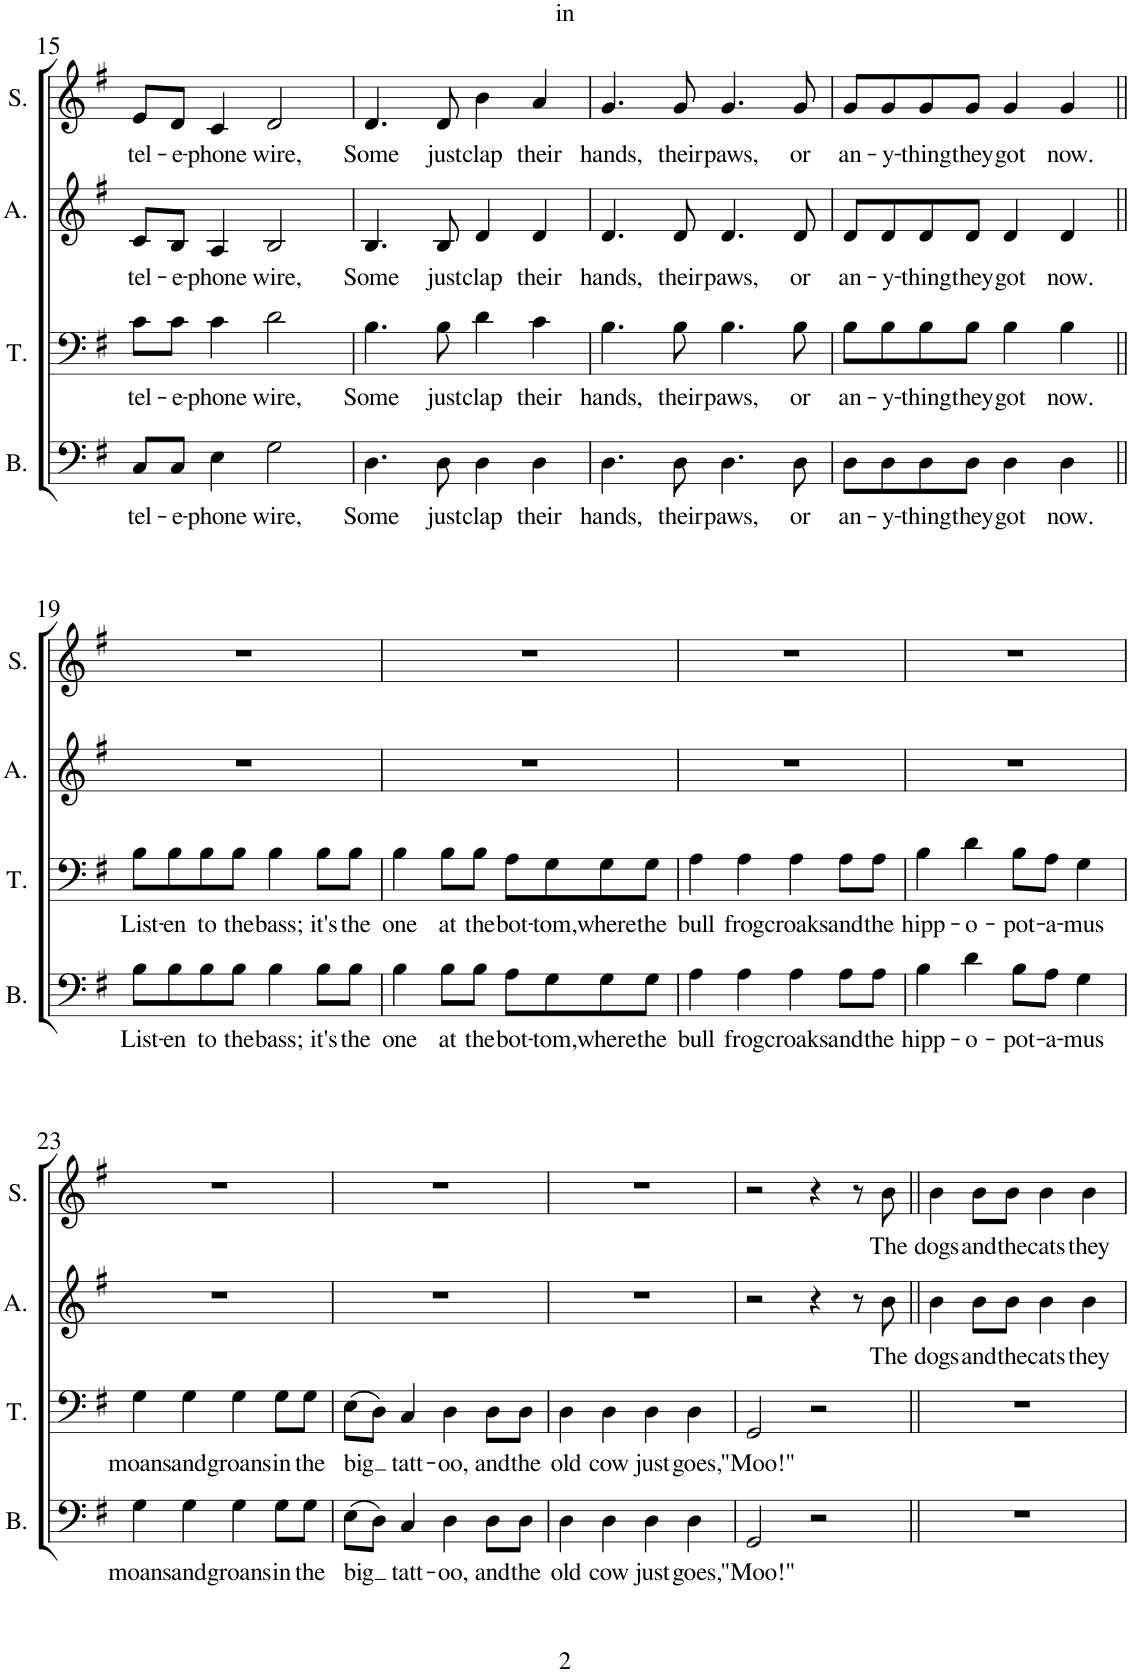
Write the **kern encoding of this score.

**kern	**text	**kern	**text	**kern	**text	**kern	**text
*part4	*part4	*part3	*part3	*part2	*part2	*part1	*part1
*staff4	*staff4	*staff3	*staff3	*staff2	*staff2	*staff1	*staff1
*I"Bass	*	*I"Ten	*	*I"Alt	*	*I"Sop	*
*I'B.	*	*I'T.	*	*I'A.	*	*I'S.	*
!!LO:PB:g=z
*clefF4	*	*clefF4	*	*clefG2	*	*clefG2	*
*k[f#]	*	*k[f#]	*	*k[f#]	*	*k[f#]	*
*M4/4	*	*M4/4	*	*M4/4	*	*M4/4	*
=15	=15	=15	=15	=15	=15	=15	=15
!	!LO:LY:b	!	!LO:LY:b	!	!LO:LY:b	!	!LO:LY:b
8C/L	tel-	8c\L	tel-	8c/L	tel-	8e/L	tel-
!	!LO:LY:b	!	!LO:LY:b	!	!LO:LY:b	!	!LO:LY:b
8C/J	-e-	8c\J	-e-	8B/J	-e-	8d/J	-e-
!	!LO:LY:b	!	!LO:LY:b	!	!LO:LY:b	!	!LO:LY:b
4E\	-phone	4c\	-phone	4A/	-phone	4c/	-phone
!	!LO:LY:b	!	!LO:LY:b	!	!LO:LY:b	!	!LO:LY:b
2G\	wire,	2d\	wire,	2B/	wire,	2d/	wire,
=16	=16	=16	=16	=16	=16	=16	=16
!	!LO:LY:b	!	!LO:LY:b	!	!LO:LY:b	!	!LO:LY:b
4.D\	Some	4.B\	Some	4.B/	Some	4.d/	Some
!	!LO:LY:b	!	!LO:LY:b	!	!LO:LY:b	!	!LO:LY:b
8D\	just	8B\	just	8B/	just	8d/	just
!	!LO:LY:b	!	!LO:LY:b	!	!LO:LY:b	!	!LO:LY:b
4D\	clap	4d\	clap	4d/	clap	4b\	clap
!	!LO:LY:b	!	!LO:LY:b	!	!LO:LY:b	!	!LO:LY:b
4D\	their	4c\	their	4d/	their	4a/	their
=17	=17	=17	=17	=17	=17	=17	=17
!	!LO:LY:b	!	!LO:LY:b	!	!LO:LY:b	!	!LO:LY:b
4.D\	hands,	4.B\	hands,	4.d/	hands,	4.g/	hands,
!	!LO:LY:b	!	!LO:LY:b	!	!LO:LY:b	!	!LO:LY:b
8D\	their	8B\	their	8d/	their	8g/	their
!	!LO:LY:b	!	!LO:LY:b	!	!LO:LY:b	!	!LO:LY:b
4.D\	paws,	4.B\	paws,	4.d/	paws,	4.g/	paws,
!	!LO:LY:b	!	!LO:LY:b	!	!LO:LY:b	!	!LO:LY:b
8D\	or	8B\	or	8d/	or	8g/	or
=18	=18	=18	=18	=18	=18	=18	=18
!	!LO:LY:b	!	!LO:LY:b	!	!LO:LY:b	!	!LO:LY:b
8D\L	an-	8B\L	an-	8d/L	an-	8g/L	an-
!	!LO:LY:b	!	!LO:LY:b	!	!LO:LY:b	!	!LO:LY:b
8D\	-y-	8B\	-y-	8d/	-y-	8g/	-y-
!	!LO:LY:b	!	!LO:LY:b	!	!LO:LY:b	!	!LO:LY:b
8D\	-thing	8B\	-thing	8d/	-thing	8g/	-thing
!	!LO:LY:b	!	!LO:LY:b	!	!LO:LY:b	!	!LO:LY:b
8D\J	they	8B\J	they	8d/J	they	8g/J	they
!	!LO:LY:b	!	!LO:LY:b	!	!LO:LY:b	!	!LO:LY:b
4D\	got	4B\	got	4d/	got	4g/	got
!	!LO:LY:b	!	!LO:LY:b	!	!LO:LY:b	!	!LO:LY:b
4D\	now.	4B\	now.	4d/	now.	4g/	now.
!!LO:LB:g=z
=19||	=19||	=19||	=19||	=19||	=19||	=19||	=19||
!	!LO:LY:b	!	!LO:LY:b	!	!	!	!
8B\L	List-	8B\L	List-	1r	.	1r	.
!	!LO:LY:b	!	!LO:LY:b	!	!	!	!
8B\	-en	8B\	-en	.	.	.	.
!	!LO:LY:b	!	!LO:LY:b	!	!	!	!
8B\	to	8B\	to	.	.	.	.
!	!LO:LY:b	!	!LO:LY:b	!	!	!	!
8B\J	the	8B\J	the	.	.	.	.
!	!LO:LY:b	!	!LO:LY:b	!	!	!	!
4B\	bass;	4B\	bass;	.	.	.	.
!	!LO:LY:b	!	!LO:LY:b	!	!	!	!
8B\L	it's	8B\L	it's	.	.	.	.
!	!LO:LY:b	!	!LO:LY:b	!	!	!	!
8B\J	the	8B\J	the	.	.	.	.
=20	=20	=20	=20	=20	=20	=20	=20
!	!LO:LY:b	!	!LO:LY:b	!	!	!	!
4B\	one	4B\	one	1r	.	1r	.
!	!LO:LY:b	!	!LO:LY:b	!	!	!	!
8B\L	at	8B\L	at	.	.	.	.
!	!LO:LY:b	!	!LO:LY:b	!	!	!	!
8B\J	the	8B\J	the	.	.	.	.
!	!LO:LY:b	!	!LO:LY:b	!	!	!	!
8A\L	bot-	8A\L	bot-	.	.	.	.
!	!LO:LY:b	!	!LO:LY:b	!	!	!	!
8G\	-tom,	8G\	-tom,	.	.	.	.
!	!LO:LY:b	!	!LO:LY:b	!	!	!	!
8G\	where	8G\	where	.	.	.	.
!	!LO:LY:b	!	!LO:LY:b	!	!	!	!
8G\J	the	8G\J	the	.	.	.	.
=21	=21	=21	=21	=21	=21	=21	=21
!	!LO:LY:b	!	!LO:LY:b	!	!	!	!
4A\	bull	4A\	bull	1r	.	1r	.
!	!LO:LY:b	!	!LO:LY:b	!	!	!	!
4A\	frog	4A\	frog	.	.	.	.
!	!LO:LY:b	!	!LO:LY:b	!	!	!	!
4A\	croaks	4A\	croaks	.	.	.	.
!	!LO:LY:b	!	!LO:LY:b	!	!	!	!
8A\L	and	8A\L	and	.	.	.	.
!	!LO:LY:b	!	!LO:LY:b	!	!	!	!
8A\J	the	8A\J	the	.	.	.	.
=22	=22	=22	=22	=22	=22	=22	=22
!	!LO:LY:b	!	!LO:LY:b	!	!	!	!
4B\	hipp-	4B\	hipp-	1r	.	1r	.
!	!LO:LY:b	!	!LO:LY:b	!	!	!	!
4d\	-o-	4d\	-o-	.	.	.	.
!	!LO:LY:b	!	!LO:LY:b	!	!	!	!
8B\L	-pot-	8B\L	-pot-	.	.	.	.
!	!LO:LY:b	!	!LO:LY:b	!	!	!	!
8A\J	-a-	8A\J	-a-	.	.	.	.
!	!LO:LY:b	!	!LO:LY:b	!	!	!	!
4G\	-mus	4G\	-mus	.	.	.	.
!!LO:LB:g=z
=23	=23	=23	=23	=23	=23	=23	=23
!	!LO:LY:b	!	!LO:LY:b	!	!	!	!
4G\	moans	4G\	moans	1r	.	1r	.
!	!LO:LY:b	!	!LO:LY:b	!	!	!	!
4G\	and	4G\	and	.	.	.	.
!	!LO:LY:b	!	!LO:LY:b	!	!	!	!
4G\	groans	4G\	groans	.	.	.	.
!	!LO:LY:b	!	!LO:LY:b	!	!	!	!
8G\L	in	8G\L	in	.	.	.	.
!	!LO:LY:b	!	!LO:LY:b	!	!	!	!
8G\J	the	8G\J	the	.	.	.	.
=24	=24	=24	=24	=24	=24	=24	=24
!	!LO:LY:b	!	!LO:LY:b	!	!	!	!
(8E\L	big	(8E\L	big	1r	.	1r	.
8D\J)	.	8D\J)	.	.	.	.	.
!	!LO:LY:b	!	!LO:LY:b	!	!	!	!
4C/	tatt-	4C/	tatt-	.	.	.	.
!	!LO:LY:b	!	!LO:LY:b	!	!	!	!
4D\	-oo,	4D\	-oo,	.	.	.	.
!	!LO:LY:b	!	!LO:LY:b	!	!	!	!
8D\L	and	8D\L	and	.	.	.	.
!	!LO:LY:b	!	!LO:LY:b	!	!	!	!
8D\J	the	8D\J	the	.	.	.	.
=25	=25	=25	=25	=25	=25	=25	=25
!	!LO:LY:b	!	!LO:LY:b	!	!	!	!
4D\	old	4D\	old	1r	.	1r	.
!	!LO:LY:b	!	!LO:LY:b	!	!	!	!
4D\	cow	4D\	cow	.	.	.	.
!	!LO:LY:b	!	!LO:LY:b	!	!	!	!
4D\	just	4D\	just	.	.	.	.
!	!LO:LY:b	!	!LO:LY:b	!	!	!	!
4D\	goes,	4D\	goes,	.	.	.	.
=26	=26	=26	=26	=26	=26	=26	=26
!	!LO:LY:b	!	!LO:LY:b	!	!	!	!
2GG/	"Moo!"	2GG/	"Moo!"	2r	.	2r	.
2r	.	2r	.	4r	.	4r	.
.	.	.	.	8r	.	8r	.
!	!	!	!	!	!LO:LY:b	!	!LO:LY:b
.	.	.	.	8b\	The	8b\	The
=27||	=27||	=27||	=27||	=27||	=27||	=27||	=27||
!	!	!	!	!	!LO:LY:b	!	!LO:LY:b
1r	.	1r	.	4b\	dogs	4b\	dogs
!	!	!	!	!	!LO:LY:b	!	!LO:LY:b
.	.	.	.	8b\L	and	8b\L	and
!	!	!	!	!	!LO:LY:b	!	!LO:LY:b
.	.	.	.	8b\J	the	8b\J	the
!	!	!	!	!	!LO:LY:b	!	!LO:LY:b
.	.	.	.	4b\	cats	4b\	cats
!	!	!	!	!	!LO:LY:b	!	!LO:LY:b
.	.	.	.	4b\	they	4b\	they
=	=	=	=	=	=	=	=
*-	*-	*-	*-	*-	*-	*-	*-
